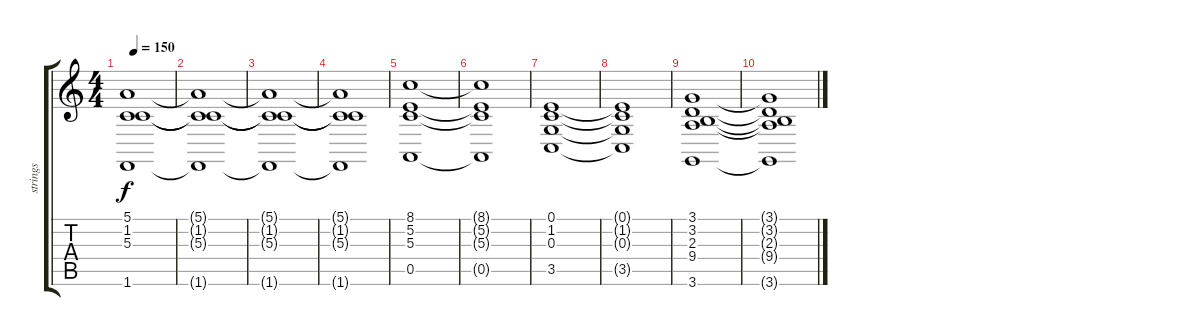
\track ("strings" "strings") {instrument stringensemble2}
\staff {score tabs}
\tuning (E4 B3 G3 D3 A2 E2) {hide}
\ts (4 4)
\tempo 150
\clef g2
\ks c
(5.1 1.2 5.3 1.6).1{dy f} |
(5.1{t} 1.2{t} 5.3{t} 1.6{t}).1 |
(5.1{t} 1.2{t} 5.3{t} 1.6{t}).1 |
(5.1{t} 1.2{t} 5.3{t} 1.6{t}).1 |
(8.1 5.2 5.3 0.5).1 |
(8.1{t} 5.2{t} 5.3{t} 0.5{t}).1 |
(0.1 1.2 0.3 3.5).1 |
(0.1{t} 1.2{t} 0.3{t} 3.5{t}).1 |
(3.1 3.2 2.3 9.4 3.6).1 |
(3.1{t} 3.2{t} 2.3{t} 9.4{t} 3.6{t}).1
